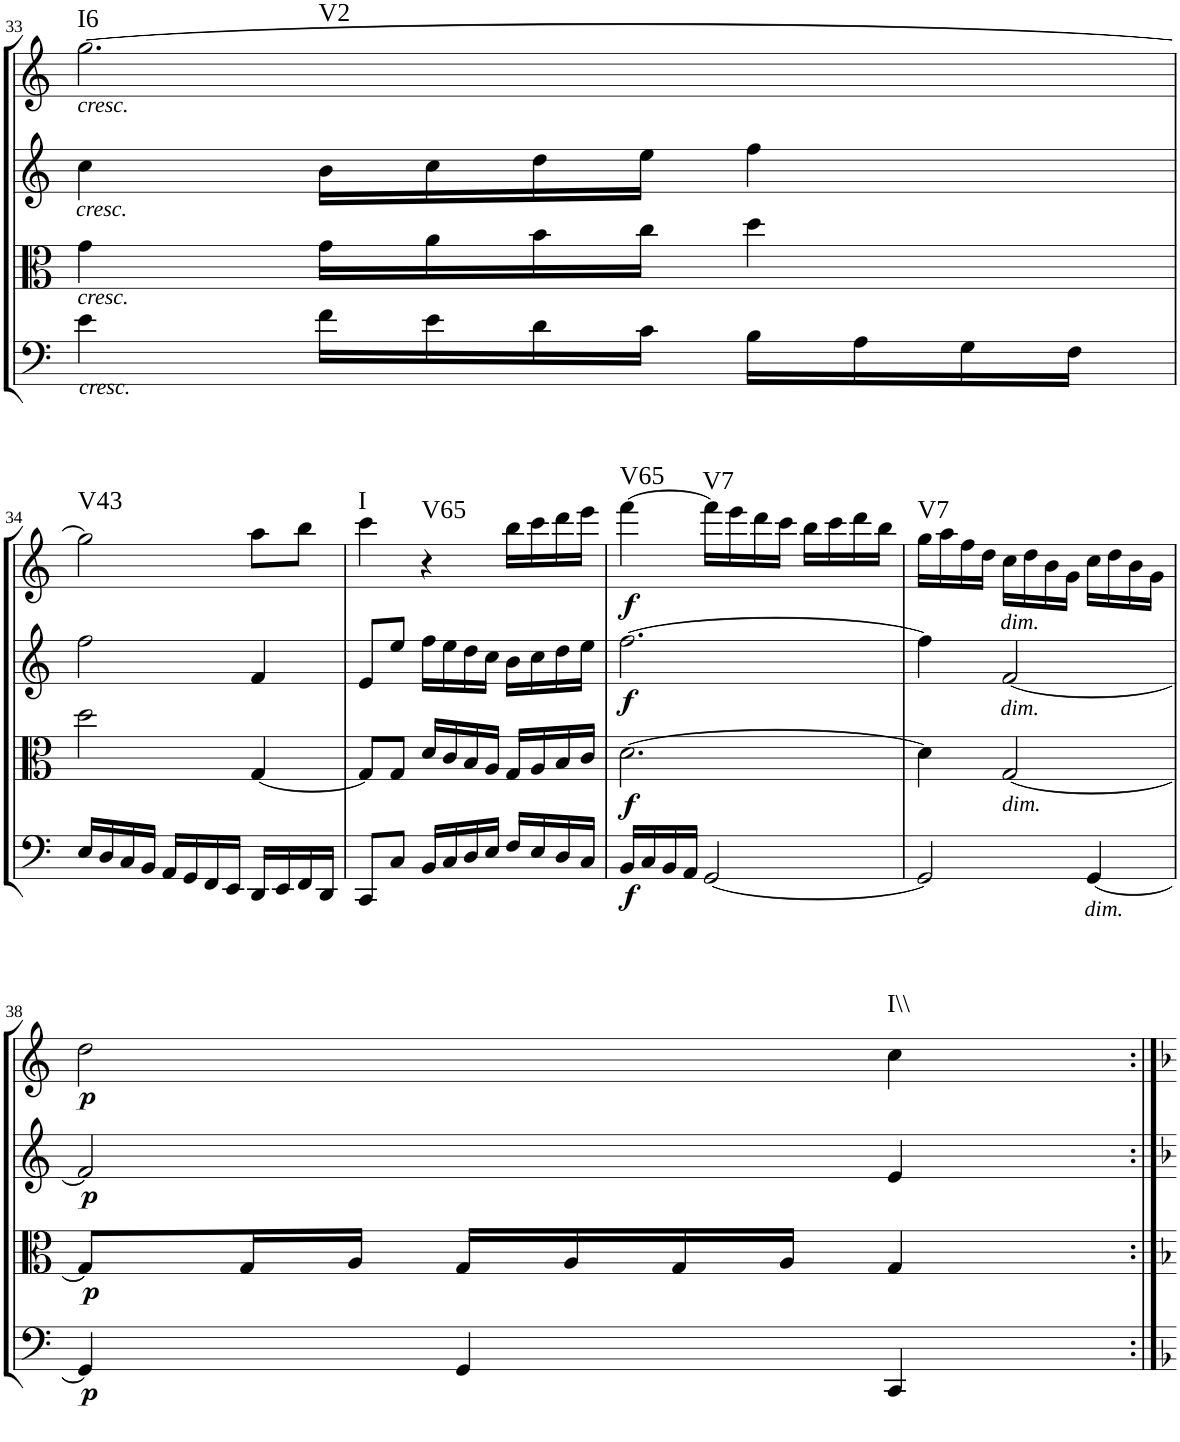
**kern	**dynam	**kern	**dynam	**kern	**dynam	**kern	**dynam	**harte
*part4	*part4	*part3	*part3	*part2	*part2	*part1	*part1	*part1
*staff4	*staff4	*staff3	*staff3	*staff2	*staff2	*staff1	*staff1	*
*I"Cello	*	*I"Viola	*	*I"2nd Violin	*	*I"1st Violin	*	*
*	*	*I'Vla	*	*I'Vln	*	*I'Vln	*	*
!!LO:PB:g=z
*clefF4	*	*clefC3	*	*clefG2	*	*clefG2	*	*
*k[]	*	*k[]	*	*k[]	*	*k[]	*	*
*M3/4	*	*M3/4	*	*M3/4	*	*M3/4	*	*
=33	=33	=33	=33	=33	=33	=33	=33	=33
!	!	!	!	!	!	!LO:TX:b:i:t=cresc.	!	!
!	!	!	!	!LO:TX:b:i:t=cresc.	!	!	!	!
!	!	!LO:TX:b:i:t=cresc.	!	!	!	!	!	!
!LO:TX:a:i:t=cresc.	!	!	!	!	!	!	!	!LO:H:n=1:kt=I6
!	!	!	!	!	!	!	!	!LO:H:n=2:kt=V2
4e\	.	4g\	.	4cc\	.	[2.gg\	.	N N
16f\LL	.	16g\LL	.	16b\LL	.	.	.	.
16e\	.	16a\	.	16cc\	.	.	.	.
16d\	.	16b\	.	16dd\	.	.	.	.
16c\JJ	.	16cc\JJ	.	16ee\JJ	.	.	.	.
16B\LL	.	4dd\	.	4ff\	.	.	.	.
16A\	.	.	.	.	.	.	.	.
16G\	.	.	.	.	.	.	.	.
16F\JJ	.	.	.	.	.	.	.	.
!!LO:LB:g=z
=34	=34	=34	=34	=34	=34	=34	=34	=34
!	!	!	!	!	!	!	!	!LO:H:kt=V43
16E/LL	.	2dd\	.	2ff\	.	2gg\]	.	N
16D/	.	.	.	.	.	.	.	.
16C/	.	.	.	.	.	.	.	.
16BB/JJ	.	.	.	.	.	.	.	.
16AA/LL	.	.	.	.	.	.	.	.
16GG/	.	.	.	.	.	.	.	.
16FF/	.	.	.	.	.	.	.	.
16EE/JJ	.	.	.	.	.	.	.	.
16DD/LL	.	[4G/	.	4f/	.	8aa\L	.	.
16EE/	.	.	.	.	.	.	.	.
16FF/	.	.	.	.	.	8bb\J	.	.
16DD/JJ	.	.	.	.	.	.	.	.
=35	=35	=35	=35	=35	=35	=35	=35	=35
!	!	!	!	!	!	!	!	!LO:H:kt=I
8CC/L	.	8G/L]	.	8e/L	.	4ccc\	.	N
8C/J	.	8G/J	.	8ee/J	.	.	.	.
!	!	!	!	!	!	!	!	!LO:H:kt=V65
16BB/LL	.	16d/LL	.	16ff\LL	.	4r	.	N
16C/	.	16c/	.	16ee\	.	.	.	.
16D/	.	16B/	.	16dd\	.	.	.	.
16E/JJ	.	16A/JJ	.	16cc\JJ	.	.	.	.
16F/LL	.	16G/LL	.	16b\LL	.	16bb\LL	.	.
16E/	.	16A/	.	16cc\	.	16ccc\	.	.
16D/	.	16B/	.	16dd\	.	16ddd\	.	.
16C/JJ	.	16c/JJ	.	16ee\JJ	.	16eee\JJ	.	.
=36	=36	=36	=36	=36	=36	=36	=36	=36
!	!LO:DY:b	!	!LO:DY:b	!	!LO:DY:b	!	!LO:DY:b	!LO:H:kt=V65
16BB/LL	f	[2.d\	f	[2.ff\	f	[4fff\	f	N
16C/	.	.	.	.	.	.	.	.
16BB/	.	.	.	.	.	.	.	.
16AA/JJ	.	.	.	.	.	.	.	.
!	!	!	!	!	!	!	!	!LO:H:kt=V7
[2GG/	.	.	.	.	.	16fff\LL]	.	N
.	.	.	.	.	.	16eee\	.	.
.	.	.	.	.	.	16ddd\	.	.
.	.	.	.	.	.	16ccc\JJ	.	.
.	.	.	.	.	.	16bb\LL	.	.
.	.	.	.	.	.	16ccc\	.	.
.	.	.	.	.	.	16ddd\	.	.
.	.	.	.	.	.	16bb\JJ	.	.
=37	=37	=37	=37	=37	=37	=37	=37	=37
!	!	!	!	!	!	!	!	!LO:H:kt=V7
2GG/]	.	4d\]	.	4ff\]	.	16gg\LL	.	N
.	.	.	.	.	.	16aa\	.	.
.	.	.	.	.	.	16ff\	.	.
.	.	.	.	.	.	16dd\JJ	.	.
!	!	!	!	!	!	!LO:TX:b:i:t=dim.	!	!
!	!	!	!	!LO:TX:b:i:t=dim.	!	!	!	!
!	!	!LO:TX:b:i:t=dim.	!	!	!	!	!	!
.	.	[2G/	.	[2f/	.	16cc\LL	.	.
.	.	.	.	.	.	16dd\	.	.
.	.	.	.	.	.	16b\	.	.
.	.	.	.	.	.	16g\JJ	.	.
!LO:TX:b:i:t=dim.	!	!	!	!	!	!	!	!
[4GG/	.	.	.	.	.	16cc\LL	.	.
.	.	.	.	.	.	16dd\	.	.
.	.	.	.	.	.	16b\	.	.
.	.	.	.	.	.	16g\JJ	.	.
!!LO:LB:g=z
=38	=38	=38	=38	=38	=38	=38	=38	=38
!	!LO:DY:b	!	!LO:DY:b	!	!LO:DY:b	!	!LO:DY:b	!
4GG/]	p	8G/L]	p	2f/]	p	2dd\	p	.
.	.	16G/L	.	.	.	.	.	.
.	.	16A/JJ	.	.	.	.	.	.
4GG/	.	16G/LL	.	.	.	.	.	.
.	.	16A/	.	.	.	.	.	.
.	.	16G/	.	.	.	.	.	.
.	.	16A/JJ	.	.	.	.	.	.
!	!	!	!	!	!	!	!	!LO:H:kt=I\\
4CC/	.	4G/	.	4e/	.	4cc\	.	N
=:|!	=:|!	=:|!	=:|!	=:|!	=:|!	=:|!	=:|!	=:|!
*-	*-	*-	*-	*-	*-	*-	*-	*-
